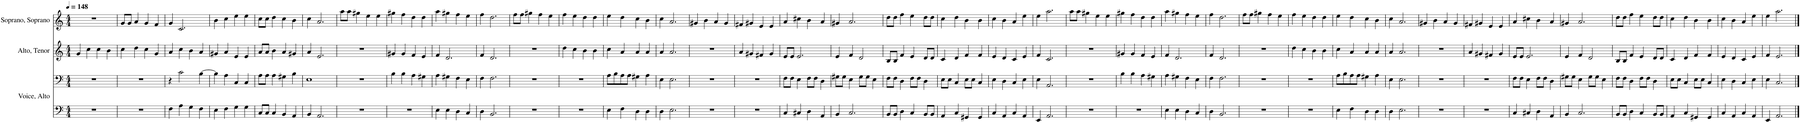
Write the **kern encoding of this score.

**kern	**kern	**kern	**kern
*part3	*part3	*part2	*part1
*staff4	*staff3	*staff2	*staff1
*I"Voice, Alto	*	*I"Alto, Tenor	*I"Soprano, Soprano
*I'Vo.	*	*I'A.	*I'S.
*clefF4	*clefF4	*clefG2	*clefG2
*k[]	*k[]	*k[]	*k[]
*M4/4	*M4/4	*M4/4	*M4/4
*MM148	*MM148	*MM148	*MM148
=1	=1	=1	=1
1r	1r	4g/	1r
.	.	4cc\	.
.	.	4cc\	.
.	.	4b\	.
=2	=2	=2	=2
1r	1r	4cc\	8g/L
.	.	.	8g/J
.	.	4dd\	4a/
.	.	4cc\	4g/
.	.	4g/	4f/
=3	=3	=3	=3
4F\	4r	4a/	4g/
4A\	2c\	4cc\	2.c/
4G\	.	4b\	.
4F\	[4B\	4a/	.
=4	=4	=4	=4
4E\	4B\]	4g#X/	4b\
4F\	4A\	4a/	4cc\
4G\	4C/	4e/	4ee\
4G\	4C/	4e/	4ee\
=5	=5	=5	=5
8C/L	8A\L	8a/L	8cc\L
8C/J	8A\J	8a/J	8cc\J
4C/	4A\	4b\	4dd\
4BB/	4G#X\	4a/	4cc\
4AA/	4B\	4g#X/	4b\
=6	=6	=6	=6
4BB/	1E	4a/	4cc\
2.AA/	.	2.e/	2.a/
=7	=7	=7	=7
1r	1r	1r	8aa\L
.	.	.	8aa\J
.	.	.	4gg#X\
.	.	.	4ee\
.	.	.	4ee\
=8	=8	=8	=8
1r	4B\	4g#X/	4gg#X\
.	4B\	4g#/	4ff\
.	4A\	4f/	4dd\
.	4G#X\	4e/	4dd\
=9	=9	=9	=9
4E\	4A\	4f/	4aa\
4E\	4G#X\	2.d/	4gg#X\
4D\	4F\	.	4ff\
4C/	4E\	.	4ee\
=10	=10	=10	=10
4D\	4F\	4f/	4ff\
2.BB/	2.F\	2.d/	2.dd\
=11	=11	=11	=11
1r	1r	1r	8ff\L
.	.	.	8ff\J
.	.	.	4gg#X\
.	.	.	4ff\
.	.	.	4ee\
=12	=12	=12	=12
1r	1r	4dd\	4ff\
.	.	4cc\	4ee\
.	.	4b\	4dd\
.	.	4b\	4dd\
=13	=13	=13	=13
4E\	8A\L	4cc\	4ee\
.	8B\	.	.
4F\	8A\	4a/	4dd\
.	8A\J	.	.
4D\	4G#X\	4a/	4cc\
4D\	4A\	4a/	4b\
=14	=14	=14	=14
4D\	4E\	4a/	4cc\
2.E\	2.E\	2.a/	2.a/
=15	=15	=15	=15
1r	1r	1r	4g#X/
.	.	.	4b\
.	.	.	4a/
.	.	.	4g#/
=16	=16	=16	=16
1r	1r	4a/	4f#X/
.	.	4g#X/	4g#X/
.	.	4f#X/	4e/
.	.	4g#/	4e/
=17	=17	=17	=17
4C/	8F\L	8e/L	4a/
.	8F\J	8e/J	.
4C#X/	4E\	2.e/	4cc#X\
4D\	8F\L	.	4b\
.	8F\J	.	.
4AA/	4D\	.	4a/
=18	=18	=18	=18
4BB/	8G#X\L	4e/	4g#X/
.	8G#\J	.	.
2.C/	4E\	4f/	2.a/
.	8G#\L	2d/	.
.	8G#\J	.	.
.	4E\	.	.
=19	=19	=19	=19
8BB/L	8F\L	8B/L	8dd\L
8BB/J	8F\J	8B/J	8dd\J
4D\	4D\	4f/	4ff\
4C/	8F\L	4e/	4ee\
.	8F\J	.	.
8BB/L	4D\	8d/L	8dd\L
8BB/J	.	8d/J	8dd\J
=20	=20	=20	=20
4AA/	8E\L	4c/	4cc\
.	8E\J	.	.
4C/	4C/	4d/	4dd\
4GG#X/	8E\L	4f/	4b\
.	8E\J	.	.
4GG#/	4C/	4f/	4b\
=21	=21	=21	=21
4C/	4E\	4e/	4cc\
4AA/	4D\	4d/	4b\
4C/	4C/	4c/	4a/
4AA/	4E\	4e/	4ee\
=22	=22	=22	=22
4EE/	4E\	4f/	4ee\
2.AA/	2.AA/	2.c/	2.aa\
=23	=23	=23	=23
1r	1r	1r	8aa\L
.	.	.	8aa\J
.	.	.	4gg#X\
.	.	.	4ee\
.	.	.	4ee\
=24	=24	=24	=24
1r	4B\	4g#X/	4gg#X\
.	4B\	4g#/	4ff\
.	4A\	4f/	4dd\
.	4G#X\	4e/	4dd\
=25	=25	=25	=25
4E\	4A\	4f/	4aa\
4E\	4G#X\	2.d/	4gg#X\
4D\	4F\	.	4ff\
4C/	4E\	.	4ee\
=26	=26	=26	=26
4D\	4F\	4f/	4ff\
2.BB/	2.F\	2.d/	2.dd\
=27	=27	=27	=27
1r	1r	1r	8ff\L
.	.	.	8ff\J
.	.	.	4gg#X\
.	.	.	4ff\
.	.	.	4ee\
=28	=28	=28	=28
1r	1r	4dd\	4ff\
.	.	4cc\	4ee\
.	.	4b\	4dd\
.	.	4b\	4dd\
=29	=29	=29	=29
4E\	8A\L	4cc\	4ee\
.	8B\	.	.
4F\	8A\	4a/	4dd\
.	8A\J	.	.
4D\	4G#X\	4a/	4cc\
4D\	4A\	4a/	4b\
=30	=30	=30	=30
4D\	4E\	4a/	4cc\
2.E\	2.E\	2.a/	2.a/
=31	=31	=31	=31
1r	1r	1r	4g#X/
.	.	.	4b\
.	.	.	4a/
.	.	.	4g#/
=32	=32	=32	=32
1r	1r	4a/	4f#X/
.	.	4g#X/	4g#X/
.	.	4f#X/	4e/
.	.	4g#/	4e/
=33	=33	=33	=33
4C/	8F\L	8e/L	4a/
.	8F\J	8e/J	.
4C#X/	4E\	2.e/	4cc#X\
4D\	8F\L	.	4b\
.	8F\J	.	.
4AA/	4D\	.	4a/
=34	=34	=34	=34
4BB/	8G#X\L	4e/	4g#X/
.	8G#\J	.	.
2.C/	4E\	4f/	2.a/
.	8G#\L	2d/	.
.	8G#\J	.	.
.	4E\	.	.
=35	=35	=35	=35
8BB/L	8F\L	8B/L	8dd\L
8BB/J	8F\J	8B/J	8dd\J
4D\	4D\	4f/	4ff\
4C/	8F\L	4e/	4ee\
.	8F\J	.	.
8BB/L	4D\	8d/L	8dd\L
8BB/J	.	8d/J	8dd\J
=36	=36	=36	=36
4AA/	8E\L	4c/	4cc\
.	8E\J	.	.
4C/	4C/	4d/	4dd\
4GG#X/	8E\L	4f/	4b\
.	8E\J	.	.
4GG#/	4C/	4f/	4b\
=37	=37	=37	=37
4C/	4E\	4e/	4cc\
4AA/	4D\	4d/	4b\
4C/	4C/	4c/	4a/
4AA/	4E\	4e/	4ee\
=38	=38	=38	=38
4EE/	4E\	4f/	4ee\
2.AA/	2.C/	2.e/	2.aa\
==	==	==	==
*-	*-	*-	*-
